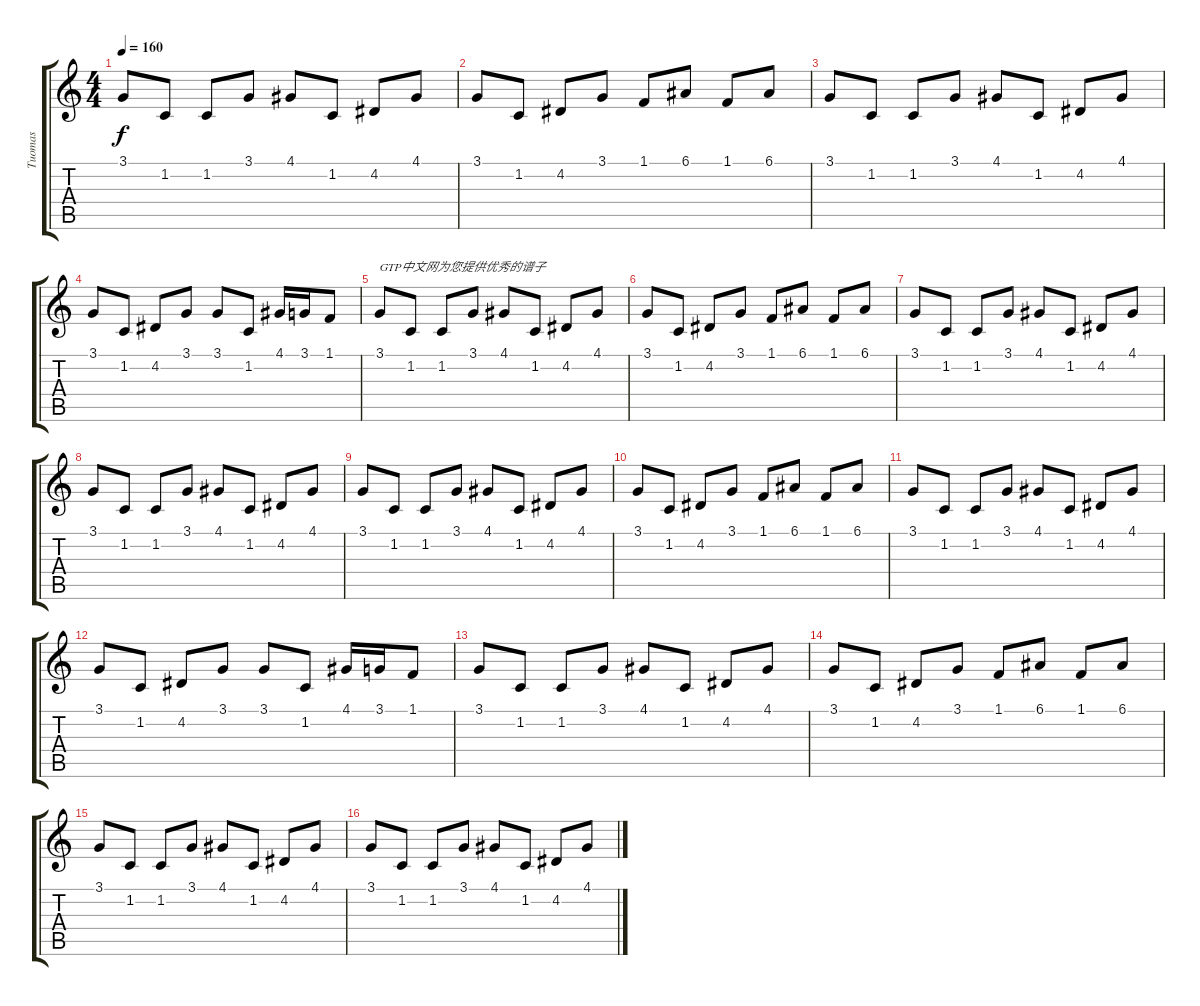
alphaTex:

\track ("Tuomas" "Tuomas") {instrument pad1newage}
\staff {score tabs}
\tuning (E4 B3 G3 D3 A2 E2) {hide}
\ts (4 4)
\tempo 160
\clef g2
\ks c
3.1.8{dy f instrument pad1newage} 1.2.8 1.2.8 3.1.8 4.1.8 1.2.8 4.2.8 4.1.8 |
3.1.8 1.2.8 4.2.8 3.1.8 1.1.8 6.1.8 1.1.8 6.1.8 |
3.1.8 1.2.8 1.2.8 3.1.8 4.1.8 1.2.8 4.2.8 4.1.8 |
3.1.8 1.2.8 4.2.8 3.1.8 3.1.8 1.2.8 4.1.16 3.1.16 1.1.8 |
3.1.8{txt "GTP中文网为您提供优秀的谱子"} 1.2.8 1.2.8 3.1.8 4.1.8 1.2.8 4.2.8 4.1.8 |
3.1.8 1.2.8 4.2.8 3.1.8 1.1.8 6.1.8 1.1.8 6.1.8 |
3.1.8 1.2.8 1.2.8 3.1.8 4.1.8 1.2.8 4.2.8 4.1.8 |
3.1.8 1.2.8 1.2.8 3.1.8 4.1.8 1.2.8 4.2.8 4.1.8 |
3.1.8 1.2.8 1.2.8 3.1.8 4.1.8 1.2.8 4.2.8 4.1.8 |
3.1.8 1.2.8 4.2.8 3.1.8 1.1.8 6.1.8 1.1.8 6.1.8 |
3.1.8 1.2.8 1.2.8 3.1.8 4.1.8 1.2.8 4.2.8 4.1.8 |
3.1.8 1.2.8 4.2.8 3.1.8 3.1.8 1.2.8 4.1.16 3.1.16 1.1.8 |
3.1.8 1.2.8 1.2.8 3.1.8 4.1.8 1.2.8 4.2.8 4.1.8 |
3.1.8 1.2.8 4.2.8 3.1.8 1.1.8 6.1.8 1.1.8 6.1.8 |
3.1.8 1.2.8 1.2.8 3.1.8 4.1.8 1.2.8 4.2.8 4.1.8 |
3.1.8 1.2.8 1.2.8 3.1.8 4.1.8 1.2.8 4.2.8 4.1.8
